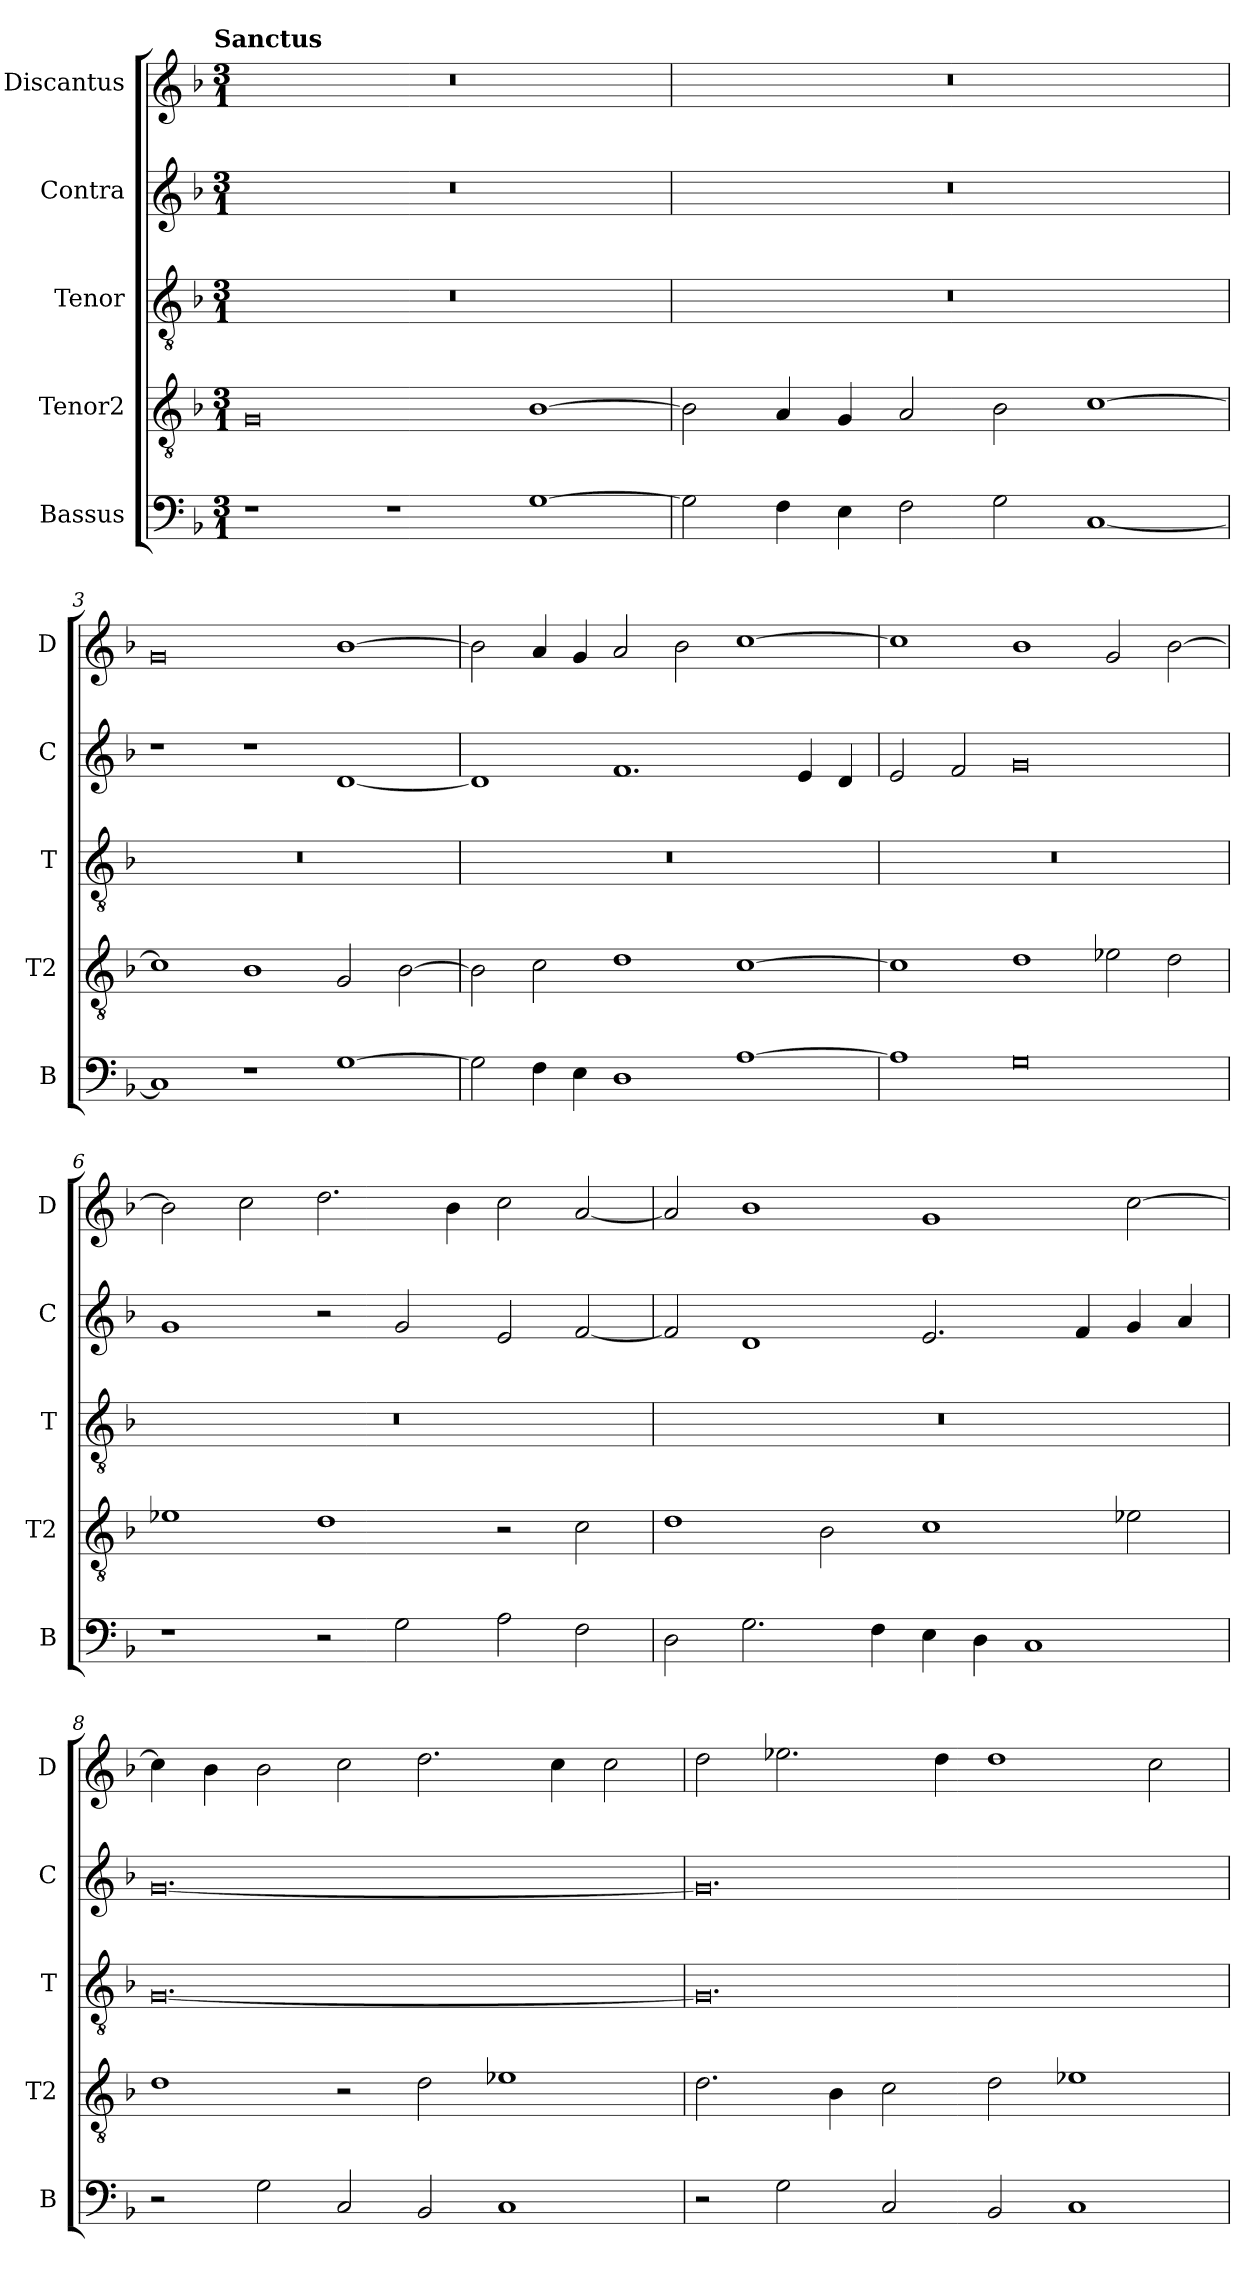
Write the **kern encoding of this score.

**kern	**kern	**kern	**kern	**kern
*part5	*part4	*part3	*part2	*part1
*staff5	*staff4	*staff3	*staff2	*staff1
*I"Bassus	*I"Tenor2	*I"Tenor	*I"Contra	*I"Discantus
*I'B	*I'T2	*I'T	*I'C	*I'D
*clefF4	*clefGv2	*clefGv2	*clefG2	*clefG2
*k[b-]	*k[b-]	*k[b-]	*k[b-]	*k[b-]
!!LO:TX:omd:t=Sanctus
*M3/1	*M3/1	*M3/1	*M3/1	*M3/1
=1	=1	=1	=1	=1
1r	0G	0.r	0.r	0.r
1r	.	.	.	.
[1G	[1B-	.	.	.
=2	=2	=2	=2	=2
2G\]	2B-\]	0.r	0.r	0.r
4F\	4A/	.	.	.
4E\	4G/	.	.	.
2F\	2A/	.	.	.
2G\	2B-\	.	.	.
[1C	[1c	.	.	.
=3	=3	=3	=3	=3
1C]	1c]	0.r	1r	0g
1r	1B-	.	1r	.
[1G	2G/	.	[1d	[1b-
.	[2B-\	.	.	.
=4	=4	=4	=4	=4
2G\]	2B-\]	0.r	1d]	2b-\]
4F\	2c\	.	.	4a/
4E\	.	.	.	4g/
1D	1d	.	1.f	2a/
.	.	.	.	2b-\
[1A	[1c	.	.	[1cc
.	.	.	4e/	.
.	.	.	4d/	.
=5	=5	=5	=5	=5
1A]	1c]	0.r	2e/	1cc]
.	.	.	2f/	.
0G	1d	.	0g	1b-
.	2e-X\	.	.	2g/
.	2d\	.	.	[2b-\
=6	=6	=6	=6	=6
1r	1e-X	0.r	1g	2b-\]
.	.	.	.	2cc\
2r	1d	.	2r	2.dd\
2G\	.	.	2g/	.
.	.	.	.	4b-\
2A\	2r	.	2e/	2cc\
2F\	2c\	.	[2f/	[2a/
=7	=7	=7	=7	=7
2D\	1d	0.r	2f/]	2a/]
2.G\	.	.	1d	1b-
.	2B-\	.	.	.
4F\	.	.	.	.
4E\	1c	.	2.e/	1g
4D\	.	.	.	.
1C	.	.	.	.
.	.	.	4f/	.
.	2e-X\	.	4g/	[2cc\
.	.	.	4a/	.
=8	=8	=8	=8	=8
2r	1d	[0.G	[0.g	4cc\]
.	.	.	.	4b-\
2G\	.	.	.	2b-\
2C/	2r	.	.	2cc\
2BB-/	2d\	.	.	2.dd\
1C	1e-X	.	.	.
.	.	.	.	4cc\
.	.	.	.	2cc\
=9	=9	=9	=9	=9
2r	2.d\	0.G]	0.g]	2dd\
2G\	.	.	.	2.ee-X\
.	4B-\	.	.	.
2C/	2c\	.	.	.
.	.	.	.	4dd\
2BB-/	2d\	.	.	1dd
1C	1e-X	.	.	.
.	.	.	.	2cc\
=	=	=	=	=
*-	*-	*-	*-	*-
